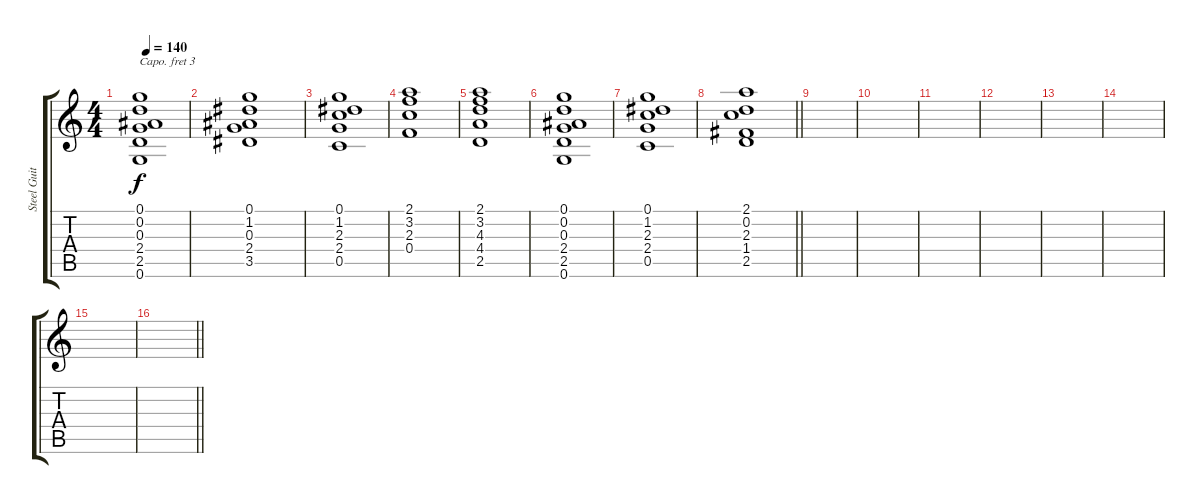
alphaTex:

\track ("Steel Guitar" "Steel Guit") {instrument acousticguitarsteel}
\staff {score tabs}
\capo 3
\tuning (E4 B3 G3 D3 A2 E2) {hide}
\ts (4 4)
\tempo 140
\clef g2
\ks c
(0.1 0.2 0.3 2.4 2.5 0.6).1{dy f instrument acousticguitarsteel} |
(0.1 1.2 0.3 2.4 3.5).1 |
(0.1 1.2 2.3 2.4 0.5).1 |
(2.1 3.2 2.3 0.4).1 |
(2.1 3.2 4.3 4.4 2.5).1 |
(0.1 0.2 0.3 2.4 2.5 0.6).1 |
(0.1 1.2 2.3 2.4 0.5).1 |
\barLineRight lightlight
(2.1 0.2 2.3 1.4 2.5).1 |
|
|
|
|
|
|
|
\barLineRight lightlight
